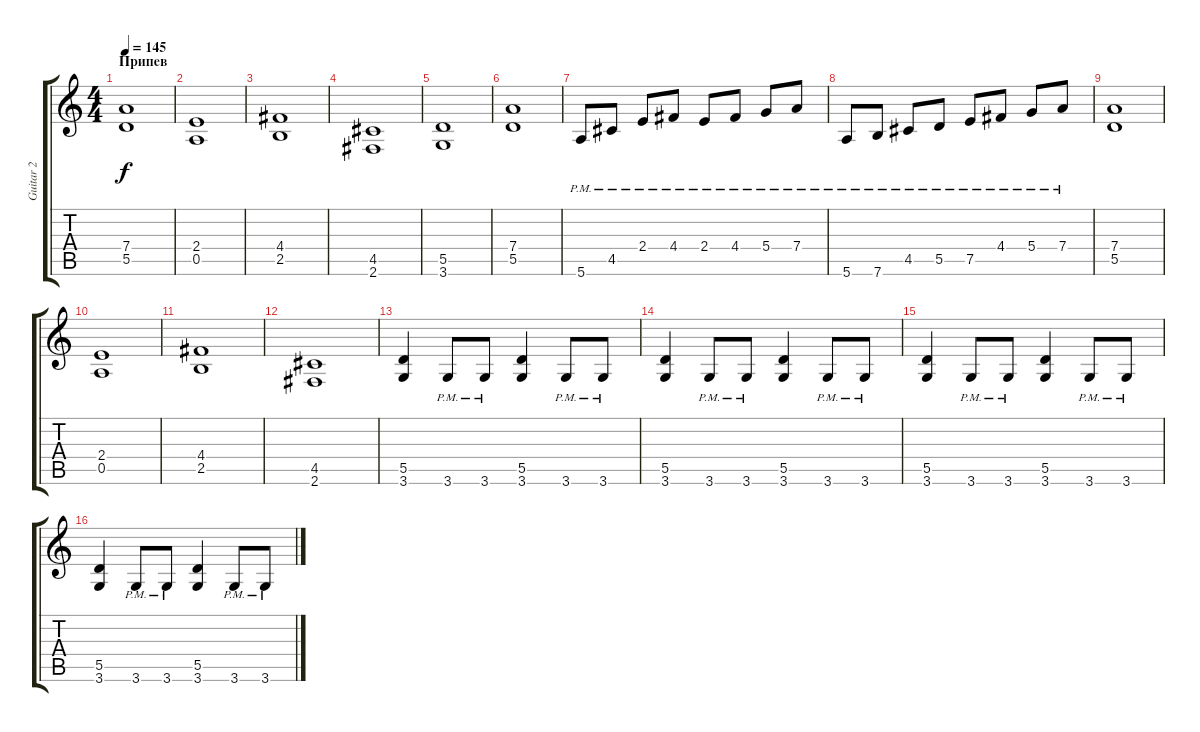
\track ("Guitar 2" "Guitar 2") {instrument distortionguitar}
\staff {score tabs}
\tuning (E4 B3 G3 D3 A2 E2) {hide}
\ts (4 4)
\section ("" "Припев")
\tempo 145
\clef g2
\ks c
(7.4 5.5).1{dy f instrument distortionguitar} |
(2.4 0.5).1 |
(4.4 2.5).1 |
(4.5 2.6).1 |
(5.5 3.6).1 |
(7.4 5.5).1 |
5.6{pm}.8 4.5{pm}.8 2.4{pm}.8 4.4{pm}.8 2.4{pm}.8 4.4{pm}.8 5.4{pm}.8 7.4{pm}.8 |
5.6{pm}.8 7.6{pm}.8 4.5{pm}.8 5.5{pm}.8 7.5{pm}.8 4.4{pm}.8 5.4{pm}.8 7.4{pm}.8 |
(7.4 5.5).1 |
(2.4 0.5).1 |
(4.4 2.5).1 |
(4.5 2.6).1 |
(5.5 3.6).4 3.6{pm}.8 3.6{pm}.8 (5.5 3.6).4 3.6{pm}.8 3.6{pm}.8 |
(5.5 3.6).4 3.6{pm}.8 3.6{pm}.8 (5.5 3.6).4 3.6{pm}.8 3.6{pm}.8 |
(5.5 3.6).4 3.6{pm}.8 3.6{pm}.8 (5.5 3.6).4 3.6{pm}.8 3.6{pm}.8 |
(5.5 3.6).4 3.6{pm}.8 3.6{pm}.8 (5.5 3.6).4 3.6{pm}.8 3.6{pm}.8
